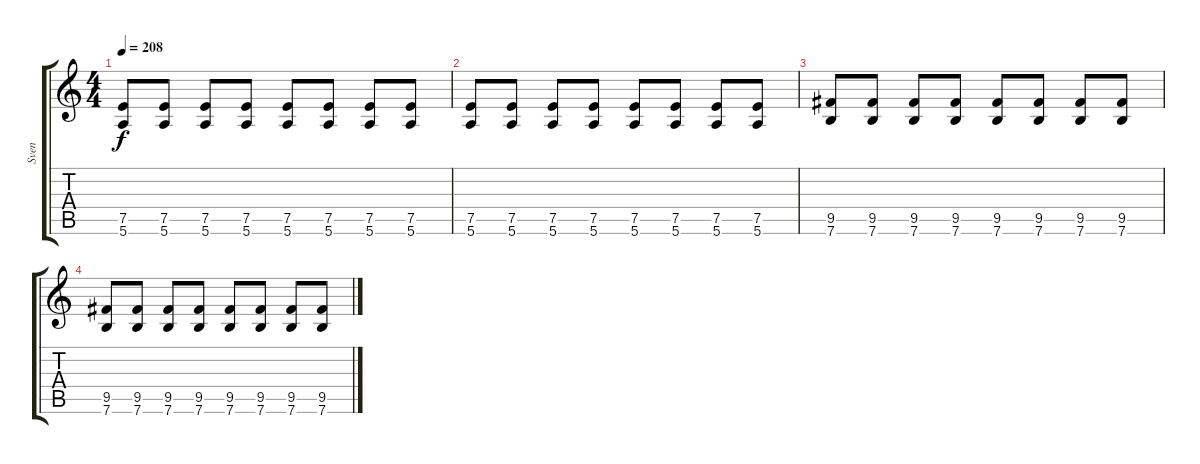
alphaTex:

\track ("Sven" "Sven") {instrument distortionguitar}
\staff {score tabs}
\tuning (E4 B3 G3 D3 A2 E2) {hide}
\ts (4 4)
\tempo 208
\clef g2
\ks c
(7.5 5.6).8{dy f} (7.5 5.6).8 (7.5 5.6).8 (7.5 5.6).8 (7.5 5.6).8 (7.5 5.6).8 (7.5 5.6).8 (7.5 5.6).8 |
(7.5 5.6).8 (7.5 5.6).8 (7.5 5.6).8 (7.5 5.6).8 (7.5 5.6).8 (7.5 5.6).8 (7.5 5.6).8 (7.5 5.6).8 |
(9.5 7.6).8 (9.5 7.6).8 (9.5 7.6).8 (9.5 7.6).8 (9.5 7.6).8 (9.5 7.6).8 (9.5 7.6).8 (9.5 7.6).8 |
(9.5 7.6).8 (9.5 7.6).8 (9.5 7.6).8 (9.5 7.6).8 (9.5 7.6).8 (9.5 7.6).8 (9.5 7.6).8 (9.5 7.6).8
